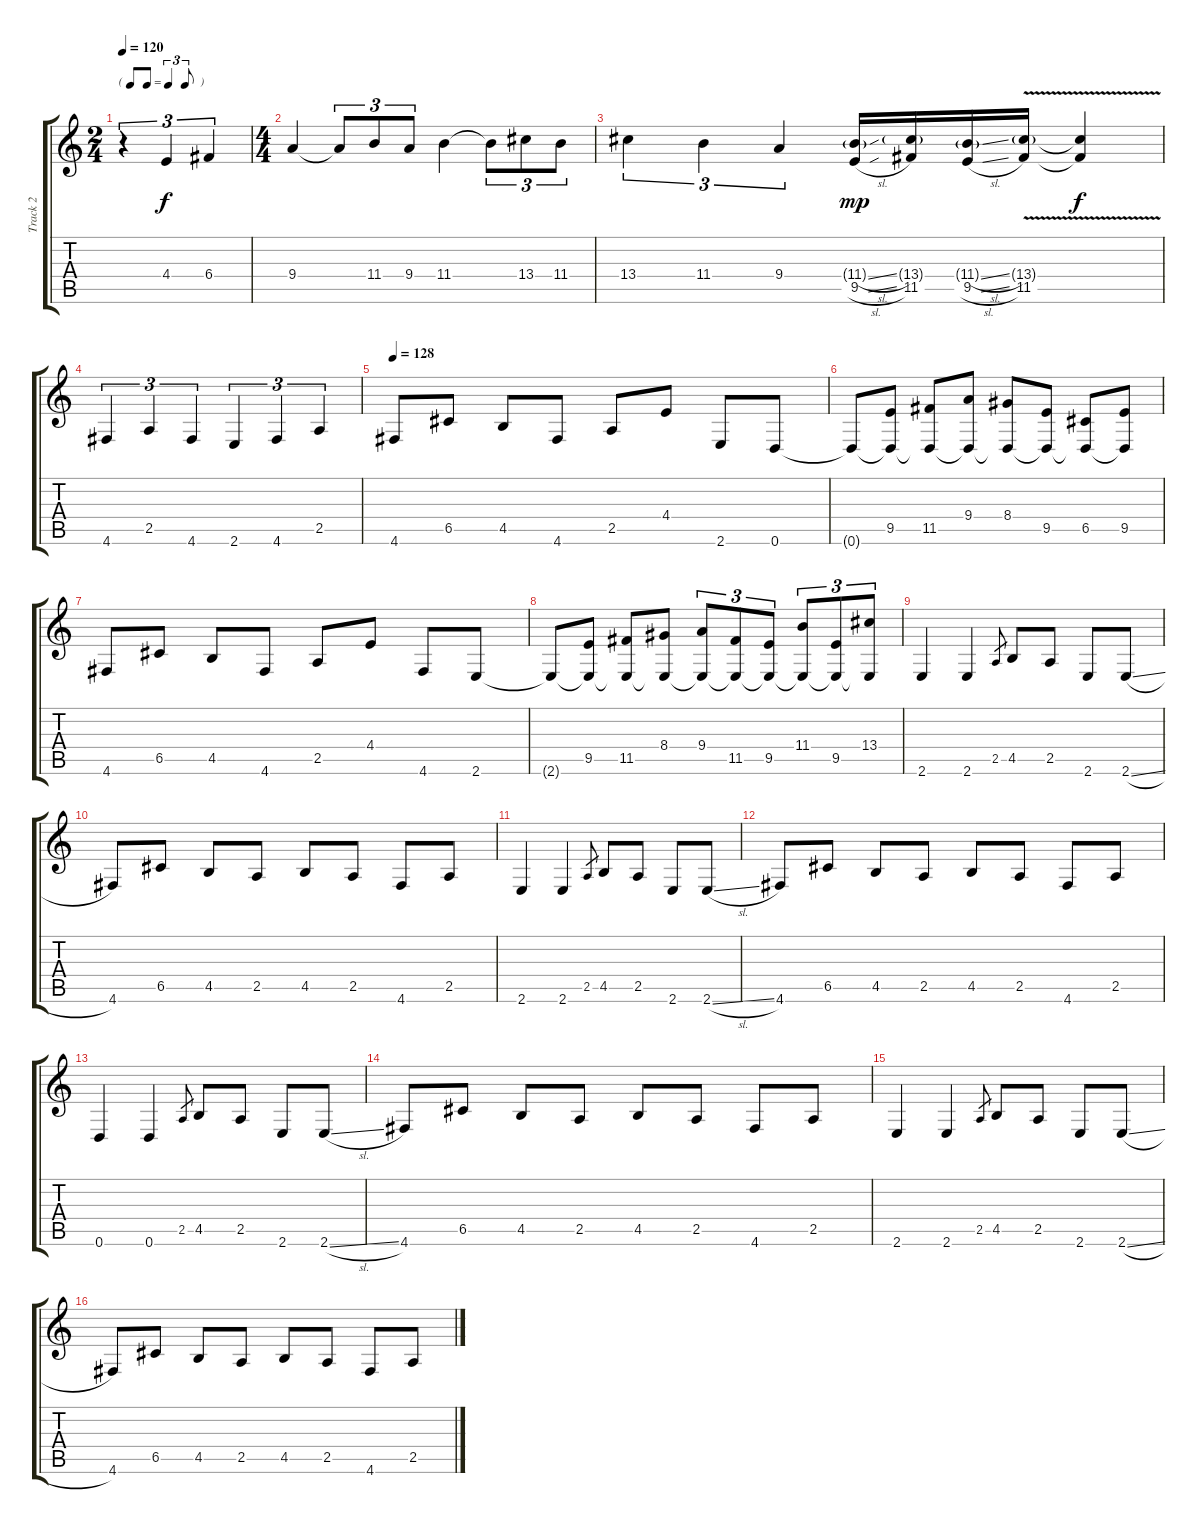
\track ("Track 2" "Track 2") {instrument distortionguitar}
\staff {score tabs}
\tuning (D4 A3 F3 C3 G2 D2) {hide}
\ts (2 4)
\tf triplet8th
\tempo 120
\clef g2
\ks c
r.4{tu (3 2) dy f} 4.4.4{tu (3 2)} 6.4.4{tu (3 2)} |
\ts (4 4)
9.4.4 9.4{t}.8{tu (3 2)} 11.4.8{tu (3 2)} 9.4.8{tu (3 2)} 11.4.4 11.4{t}.8{tu (3 2)} 13.4.8{tu (3 2)} 11.4.8{tu (3 2)} |
13.4.4{tu (3 2)} 11.4.4{tu (3 2)} 9.4.4{tu (3 2)} (11.4{sl g} 9.5{sl}).16{dy mp} (13.4{g} 11.5).16 (11.4{sl g} 9.5{sl}).16 (13.4{v g} 11.5{v}).16 (13.4{t} 11.5{t}).4{dy f} |
4.6.4{tu (3 2)} 2.5.4{tu (3 2)} 4.6.4{tu (3 2)} 2.6.4{tu (3 2)} 4.6.4{tu (3 2)} 2.5.4{tu (3 2)} |
\tempo 128
4.6.8 6.5.8 4.5.8 4.6.8 2.5.8 4.4.8 2.6.8 0.6.8 |
0.6{t}.8 (9.5 0.6{t}).8 (11.5 0.6{t}).8 (9.4 0.6{t}).8 (8.4 0.6{t}).8 (9.5 0.6{t}).8 (6.5 0.6{t}).8 (9.5 0.6{t}).8 |
4.6.8 6.5.8 4.5.8 4.6.8 2.5.8 4.4.8 4.6.8 2.6.8 |
2.6{t}.8 (9.5 2.6{t}).8 (11.5 2.6{t}).8 (8.4 2.6{t}).8 (9.4 2.6{t}).8{tu (3 2)} (11.5 2.6{t}).8{tu (3 2)} (9.5 2.6{t}).8{tu (3 2)} (11.4 2.6{t}).8{tu (3 2)} (9.5 2.6{t}).8{tu (3 2)} (13.4 2.6{t}).8{tu (3 2)} |
2.6.4 2.6.4 2.5.8{gr} 4.5.8 2.5.8 2.6.8 2.6{sl}.8 |
4.6.8 6.5.8 4.5.8 2.5.8 4.5.8 2.5.8 4.6.8 2.5.8 |
2.6.4 2.6.4 2.5.8{gr} 4.5.8 2.5.8 2.6.8 2.6{sl}.8 |
4.6.8 6.5.8 4.5.8 2.5.8 4.5.8 2.5.8 4.6.8 2.5.8 |
0.6.4 0.6.4 2.5.8{gr} 4.5.8 2.5.8 2.6.8 2.6{sl}.8 |
4.6.8 6.5.8 4.5.8 2.5.8 4.5.8 2.5.8 4.6.8 2.5.8 |
2.6.4 2.6.4 2.5.8{gr} 4.5.8 2.5.8 2.6.8 2.6{sl}.8 |
4.6.8 6.5.8 4.5.8 2.5.8 4.5.8 2.5.8 4.6.8 2.5.8
